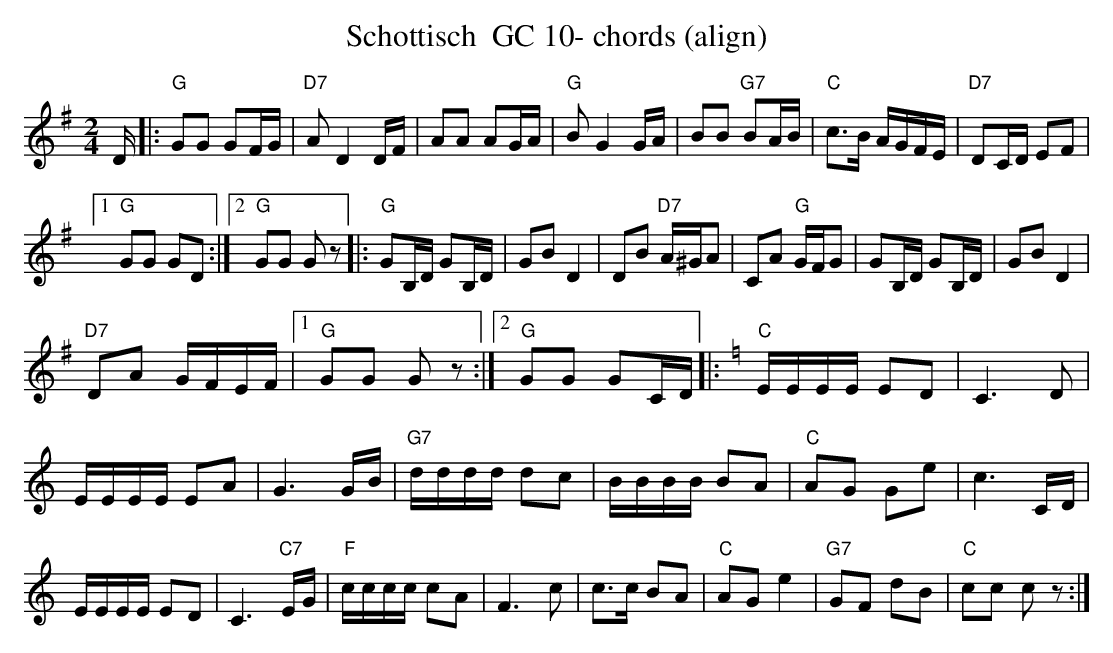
X:1
T:Schottisch  GC 10- chords (align)
M:2/4
L:1/16
K:Gmaj%%MIDI gchordon
D |: "G"G2G2 G2FG | "D7"A2D4DF | A2A2 A2GA | "G"B2G4 GA | B2B2 "G7"B2AB | \
"C"c3B AGFE | "D7"D2CD E2F2 |1
 "G"G2G2 G2D2 :|2 "G"G2G2 G2z2 |: "G"G2B,D G2B,D | G2B2D4 | \
D2B2 "D7"A^GA2 | C2A2 "G"GFG2 | G2B,D G2B,D | G2B2D4 |
 "D7"D2A2 GFEF |1 "G"G2G2 G2z2 :|2 \
"G"G2G2 G2CD |: [K:Cmaj] "C"EEEE E2D2 | C6D2 |
 EEEE E2A2 | G6GB | "G7"dddd d2c2 | \
BBBB B2A2 | "C"A2G2 G2e2 | c6CD |
 EEEE E2D2 | C6"C7"EG | \
"F"cccc c2A2 | F6c2 | c3c B2A2 | "C"A2G2e4 | "G7"G2F2 d2B2 | "C"c2c2 c2z2 :|
